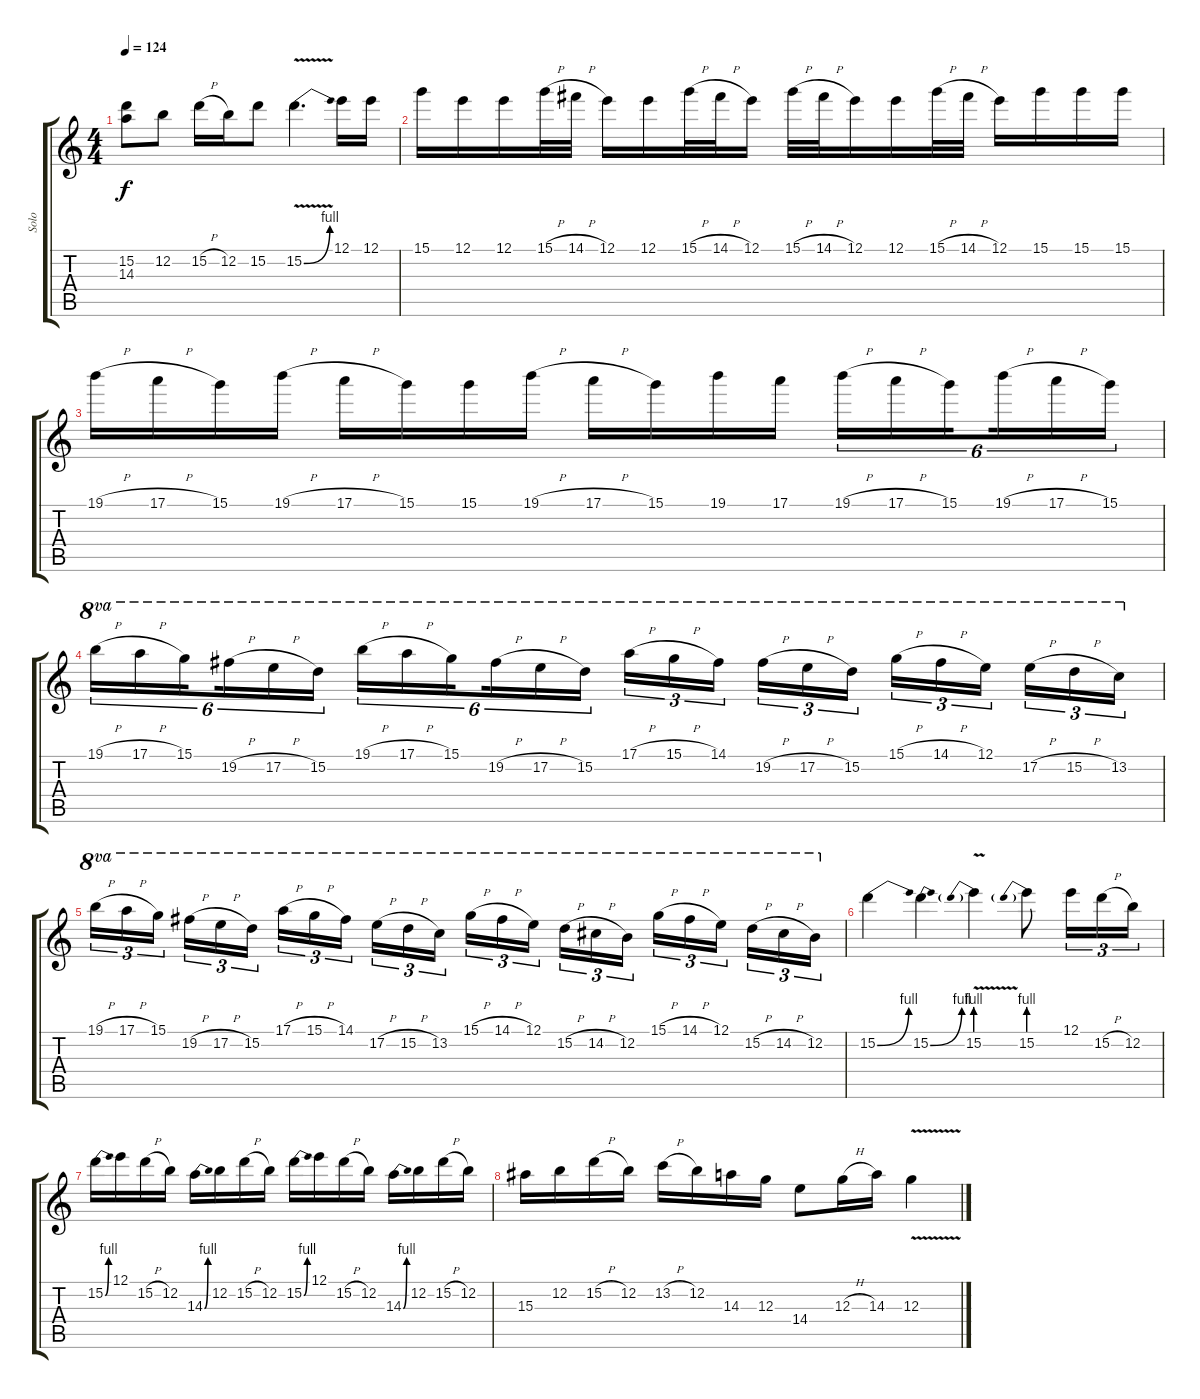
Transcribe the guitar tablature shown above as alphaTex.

\track ("Solo" "Solo") {instrument distortionguitar}
\staff {score tabs}
\tuning (E4 B3 G3 D3 A2 E2) {hide}
\ts (4 4)
\tempo 124
\clef g2
\ks c
(15.2{t} 14.3{t}).8{dy f} 12.2.8 15.2{h}.16 12.2.16 15.2.8 15.2{be (bend 0 0 60 4) v}.4{d} 12.1.16 12.1.16 |
15.1.16 12.1.16 12.1.16 15.1{h}.32 14.1{h}.32 12.1.16 12.1.16 15.1{h}.32 14.1{h}.32 12.1.16 15.1{h}.32 14.1{h}.32 12.1.16 12.1.16 15.1{h}.32 14.1{h}.32 12.1.16 15.1.16 15.1.16 15.1.16 |
19.1{h}.16 17.1{h}.16 15.1.16 19.1{h}.16 17.1{h}.16 15.1.16 15.1.16 19.1{h}.16 17.1{h}.16 15.1.16 19.1.16 17.1.16 19.1{h}.16{tu (6 4)} 17.1{h}.16{tu (6 4)} 15.1.16{tu (6 4) beam splitsecondary} 19.1{h}.16{tu (6 4)} 17.1{h}.16{tu (6 4)} 15.1.16{tu (6 4)} |
19.1{h}.16{tu (6 4) ot 8va} 17.1{h}.16{tu (6 4) ot 8va} 15.1.16{tu (6 4) ot 8va beam splitsecondary} 19.2{h}.16{tu (6 4) ot 8va} 17.2{h}.16{tu (6 4) ot 8va} 15.2.16{tu (6 4) ot 8va} 19.1{h}.16{tu (6 4) ot 8va} 17.1{h}.16{tu (6 4) ot 8va} 15.1.16{tu (6 4) ot 8va beam splitsecondary} 19.2{h}.16{tu (6 4) ot 8va} 17.2{h}.16{tu (6 4) ot 8va} 15.2.16{tu (6 4) ot 8va} 17.1{h}.16{tu (3 2) ot 8va} 15.1{h}.16{tu (3 2) ot 8va} 14.1.16{tu (3 2) ot 8va beam splitsecondary} 19.2{h}.16{tu (3 2) ot 8va} 17.2{h}.16{tu (3 2) ot 8va} 15.2.16{tu (3 2) ot 8va} 15.1{h}.16{tu (3 2) ot 8va} 14.1{h}.16{tu (3 2) ot 8va} 12.1.16{tu (3 2) ot 8va beam splitsecondary} 17.2{h}.16{tu (3 2) ot 8va} 15.2{h}.16{tu (3 2) ot 8va} 13.2.16{tu (3 2) ot 8va} |
19.1{h}.16{tu (3 2) ot 8va} 17.1{h}.16{tu (3 2) ot 8va} 15.1.16{tu (3 2) ot 8va beam splitsecondary} 19.2{h}.16{tu (3 2) ot 8va} 17.2{h}.16{tu (3 2) ot 8va} 15.2.16{tu (3 2) ot 8va} 17.1{h}.16{tu (3 2) ot 8va} 15.1{h}.16{tu (3 2) ot 8va} 14.1.16{tu (3 2) ot 8va beam splitsecondary} 17.2{h}.16{tu (3 2) ot 8va} 15.2{h}.16{tu (3 2) ot 8va} 13.2.16{tu (3 2) ot 8va} 15.1{h}.16{tu (3 2) ot 8va} 14.1{h}.16{tu (3 2) ot 8va} 12.1.16{tu (3 2) ot 8va beam splitsecondary} 15.2{h}.16{tu (3 2) ot 8va} 14.2{h}.16{tu (3 2) ot 8va} 12.2.16{tu (3 2) ot 8va} 15.1{h}.16{tu (3 2) ot 8va} 14.1{h}.16{tu (3 2) ot 8va} 12.1.16{tu (3 2) ot 8va beam splitsecondary} 15.2{h}.16{tu (3 2) ot 8va} 14.2{h}.16{tu (3 2) ot 8va} 12.2.16{tu (3 2) ot 8va} |
15.2{be (bend 0 0 60 4)}.4 15.2{be (bend 0 0 60 4)}.4 15.2{be (prebend 0 4 60 4) v}.4 15.2{be (prebend 0 4 60 4)}.8 12.1.16{tu (3 2)} 15.2{h}.16{tu (3 2)} 12.2.16{tu (3 2)} |
15.2{be (bend 0 0 60 4)}.16 12.1.16 15.2{h}.16 12.2.16 14.3{be (bend 0 0 60 4)}.16 12.2.16 15.2{h}.16 12.2.16 15.2{be (bend 0 0 60 4)}.16 12.1.16 15.2{h}.16 12.2.16 14.3{be (bend 0 0 60 4)}.16 12.2.16 15.2{h}.16 12.2.16 |
15.3.16 12.2.16 15.2{h}.16 12.2.16 13.2{h}.16 12.2.16 14.3.16 12.3.16 14.4.8 12.3{h}.16 14.3.16 12.3{v}.4
